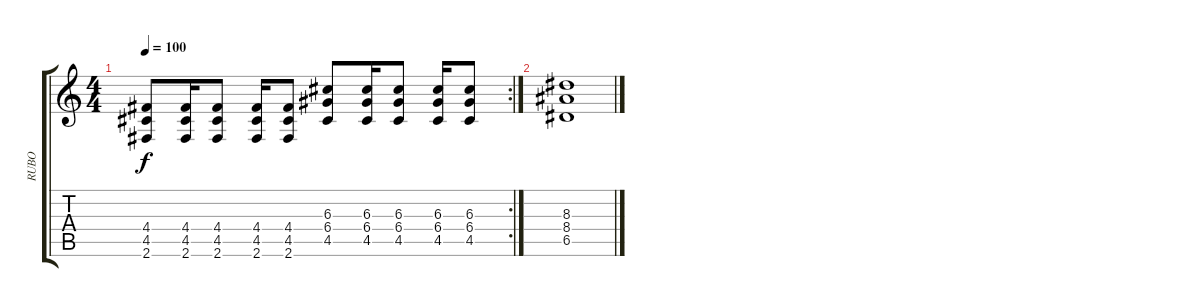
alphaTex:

\track ("RUBO" "RUBO") {instrument distortionguitar}
\staff {score tabs}
\tuning (E4 B3 G3 D3 A2 E2) {hide}
\rc 2
\ts (4 4)
\tempo 100
\clef g2
\ks c
(4.4 4.5 2.6).8{dy f} (4.4 4.5 2.6).16 (4.4 4.5 2.6).8 (4.4 4.5 2.6).16 (4.4 4.5 2.6).8 (6.3 6.4 4.5).8 (6.3 6.4 4.5).16 (6.3 6.4 4.5).8 (6.3 6.4 4.5).16 (6.3 6.4 4.5).8 |
(8.3 8.4 6.5).1
